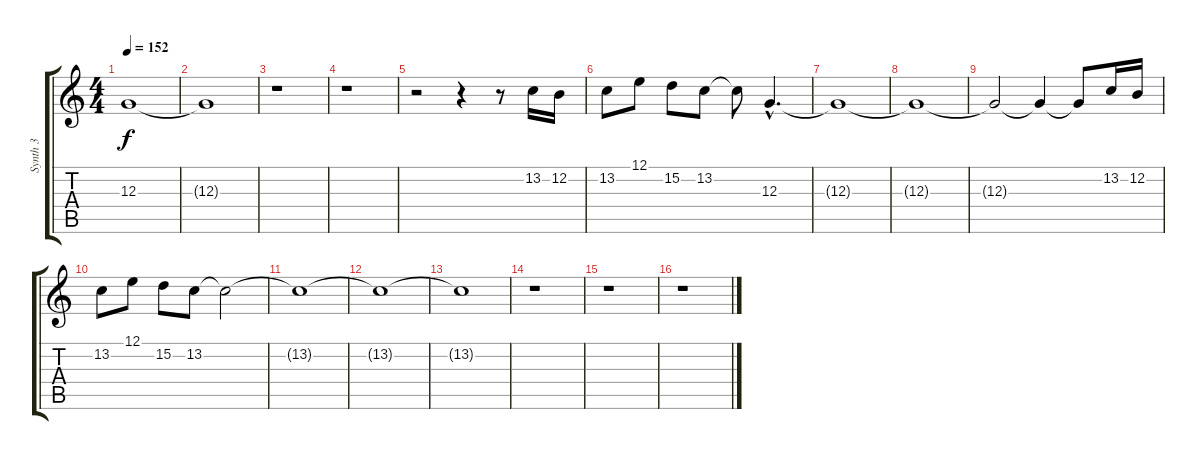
\track ("Synth 3" "Synth 3") {instrument accordion}
\staff {score tabs}
\tuning (E4 B3 G3 D3 A2 E2) {hide}
\ts (4 4)
\tempo 152
\clef g2
\ks c
12.3{t}.1{dy f} |
12.3{t}.1 |
r.1 |
r.1 |
r.2 r.4 r.8 13.2.16 12.2.16 |
13.2.8 12.1.8 15.2.8 13.2.8 13.2{t}.8 12.3{hac}.4{d} |
12.3{t}.1 |
12.3{t}.1 |
12.3{t}.2 12.3{t}.4 12.3{t}.8 13.2.16 12.2.16 |
13.2.8 12.1.8 15.2.8 13.2.8 13.2{t}.2 |
13.2{t}.1 |
13.2{t}.1 |
13.2{t}.1 |
r.1 |
r.1 |
r.1
